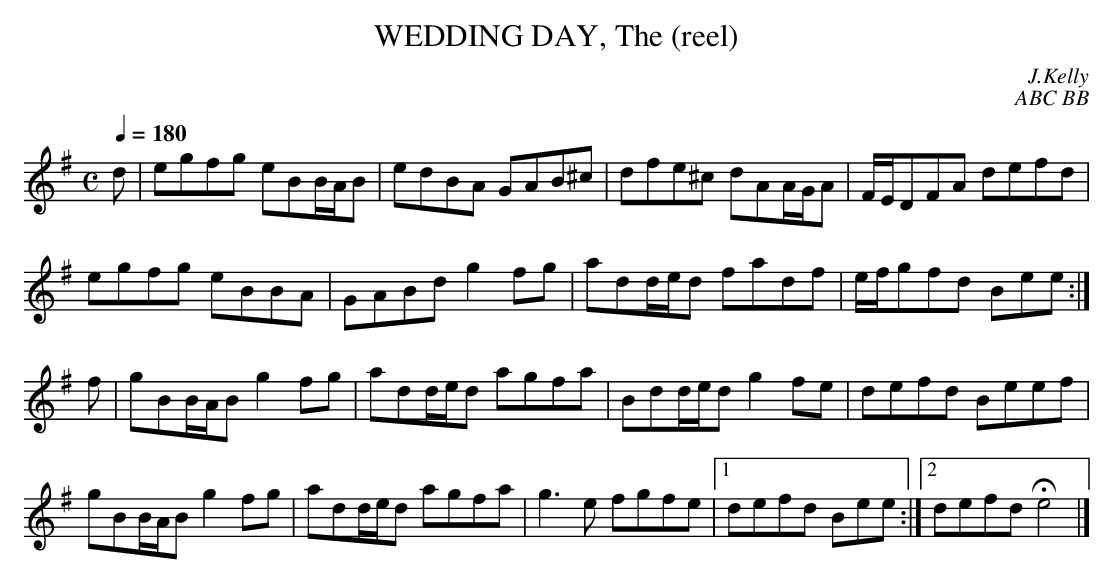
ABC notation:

X:1
T:WEDDING DAY, The (reel)
C:J.Kelly
C:ABC BB
M:C
L:1/8
Q:1/4=180
K:Em
d|egfg eBB/A/B|edBA GAB^c|dfe^c dAA/G/A|F/E/DFA defd|
egfg eBBA|GABd g2fg|add/e/d fadf|e/f/gfd Bee:|
f|gBB/A/B g2fg|add/e/d agfa|Bdd/e/d g2fe|defd Beef|
gBB/A/B g2fg|add/e/d agfa|g3e fgfe|1 defd Bee:|2 defd He4|]
